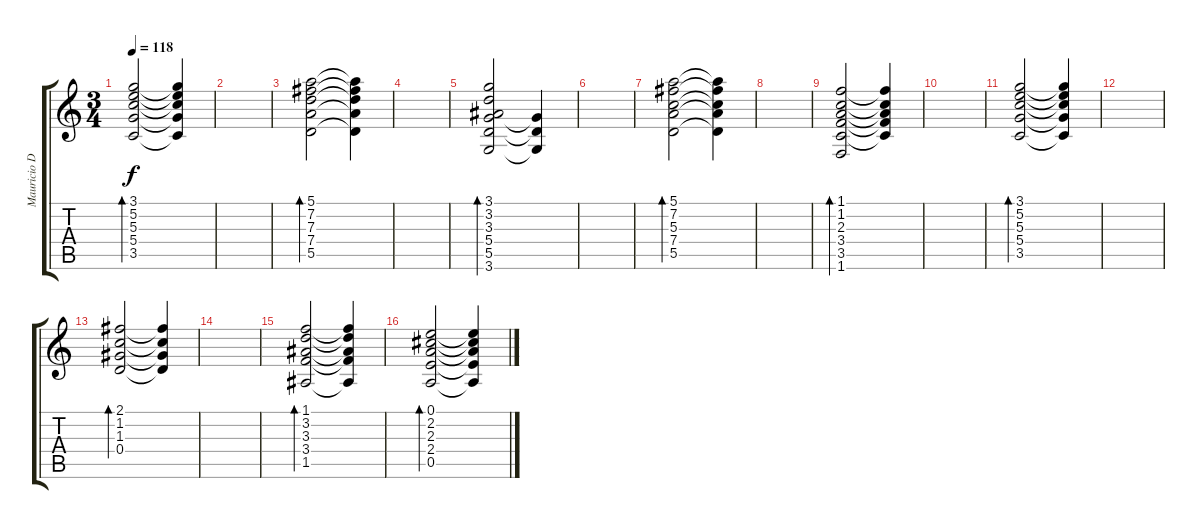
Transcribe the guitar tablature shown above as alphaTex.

\track ("Mauricio Duran" "Mauricio D") {instrument overdrivenguitar}
\staff {score tabs}
\tuning (E4 B3 G3 D3 A2 E2) {hide}
\ts (3 4)
\tempo 118
\clef g2
\ks c
(3.1 5.2 5.3 5.4 3.5).2{bd 240 dy f} (3.1{t} 5.2{t} 5.3{t} 5.4{t} 3.5{t}).4 |
|
(5.1 7.2 7.3 7.4 5.5).2{bd 240} (5.1{t} 7.2{t} 7.3{t} 7.4{t} 5.5{t}).4 |
|
(3.1 3.2 3.3 5.4 5.5 3.6).2{bd 240 instrument acousticguitarsteel} (5.4{t} 5.5{t} 3.6{t}).4 |
|
(5.1 7.2 5.3 7.4 5.5).2{bd 240} (5.1{t} 7.2{t} 5.3{t} 7.4{t} 5.5{t}).4 |
|
(1.1 1.2 2.3 3.4 3.5 1.6).2{bd 240} (1.1{t} 1.2{t} 2.3{t} 3.4{t} 3.5{t}).4 |
|
(3.1 5.2 5.3 5.4 3.5).2{bd 240} (3.1{t} 5.2{t} 5.3{t} 5.4{t} 3.5{t}).4 |
|
(2.1 1.2 1.3 0.4).2{bd 240} (2.1{t} 1.2{t} 1.3{t} 0.4{t}).4 |
|
(1.1 3.2 3.3 3.4 1.5).2{bd 240} (1.1{t} 3.2{t} 3.3{t} 3.4{t} 1.5{t}).4 |
(0.1 2.2 2.3 2.4 0.5).2{bd 240} (0.1{t} 2.2{t} 2.3{t} 2.4{t} 0.5{t}).4
